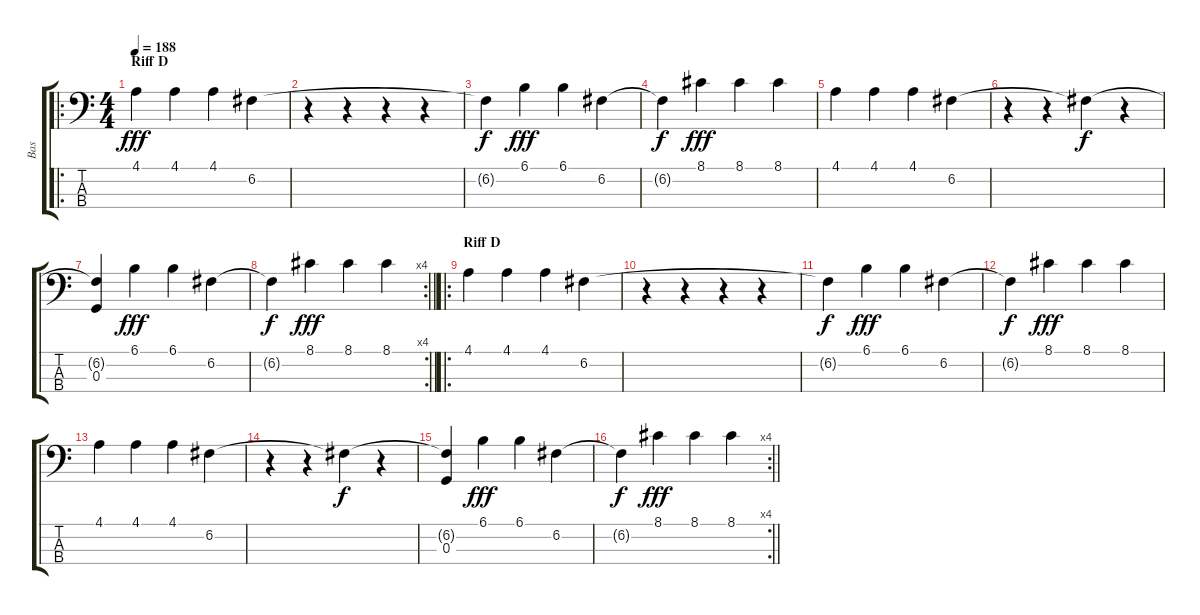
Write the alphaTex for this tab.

\track ("Bas" "Bas") {instrument electricbassfinger}
\staff {score tabs}
\tuning (F2 C2 G1 D1) {hide}
\ro
\ts (4 4)
\section ("" "Riff D")
\tempo 188
\clef f4
\ks c
4.1.4{dy fff} 4.1.4 4.1.4 6.2.4 |
r.4 r.4 r.4 r.4 |
6.2{t}.4{dy f} 6.1.4{dy fff} 6.1.4 6.2.4 |
6.2{t}.4{dy f} 8.1.4{dy fff} 8.1.4 8.1.4 |
4.1.4 4.1.4 4.1.4 6.2.4 |
r.4 r.4 6.2{t}.4{dy f} r.4 |
(6.2{t} 0.3).4 6.1.4{dy fff} 6.1.4 6.2.4 |
\rc 4
\barLineRight lightlight
6.2{t}.4{dy f} 8.1.4{dy fff} 8.1.4 8.1.4 |
\ro
\section ("" "Riff D")
4.1.4 4.1.4 4.1.4 6.2.4 |
r.4 r.4 r.4 r.4 |
6.2{t}.4{dy f} 6.1.4{dy fff} 6.1.4 6.2.4 |
6.2{t}.4{dy f} 8.1.4{dy fff} 8.1.4 8.1.4 |
4.1.4 4.1.4 4.1.4 6.2.4 |
r.4 r.4 6.2{t}.4{dy f} r.4 |
(6.2{t} 0.3).4 6.1.4{dy fff} 6.1.4 6.2.4 |
\rc 4
\barLineRight lightlight
6.2{t}.4{dy f} 8.1.4{dy fff} 8.1.4 8.1.4
